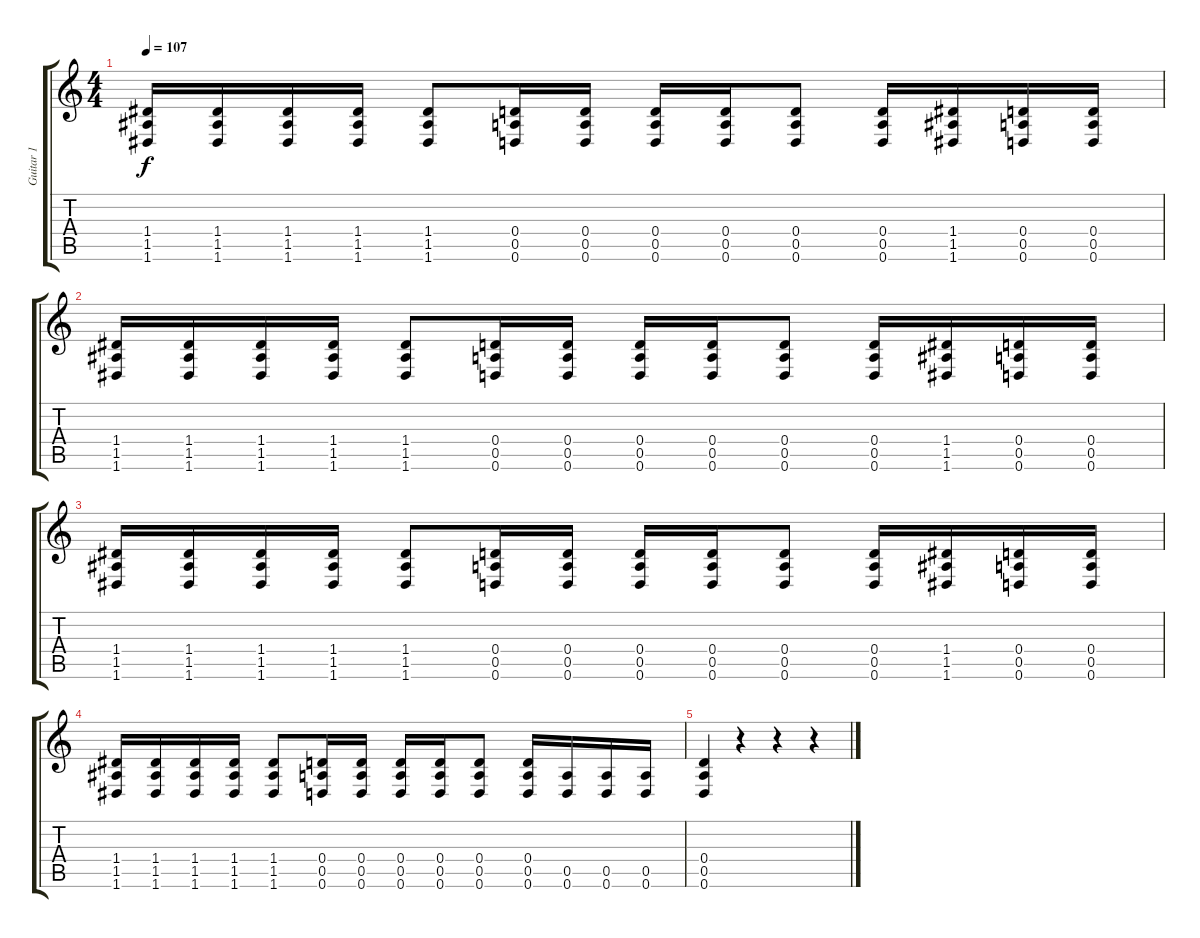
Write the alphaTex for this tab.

\track ("Guitar 1" "Guitar 1") {instrument overdrivenguitar}
\staff {score tabs}
\tuning (E4 B3 G3 D3 A2 D2) {hide}
\ts (4 4)
\tempo 107
\clef g2
\ks c
(1.4 1.5 1.6).16{dy f} (1.4 1.5 1.6).16 (1.4 1.5 1.6).16 (1.4 1.5 1.6).16 (1.4 1.5 1.6).8 (0.4 0.5 0.6).16 (0.4 0.5 0.6).16 (0.4 0.5 0.6).16 (0.4 0.5 0.6).16 (0.4 0.5 0.6).8 (0.4 0.5 0.6).16 (1.4 1.5 1.6).16 (0.4 0.5 0.6).16 (0.4 0.5 0.6).16 |
(1.4 1.5 1.6).16 (1.4 1.5 1.6).16 (1.4 1.5 1.6).16 (1.4 1.5 1.6).16 (1.4 1.5 1.6).8 (0.4 0.5 0.6).16 (0.4 0.5 0.6).16 (0.4 0.5 0.6).16 (0.4 0.5 0.6).16 (0.4 0.5 0.6).8 (0.4 0.5 0.6).16 (1.4 1.5 1.6).16 (0.4 0.5 0.6).16 (0.4 0.5 0.6).16 |
(1.4 1.5 1.6).16 (1.4 1.5 1.6).16 (1.4 1.5 1.6).16 (1.4 1.5 1.6).16 (1.4 1.5 1.6).8 (0.4 0.5 0.6).16 (0.4 0.5 0.6).16 (0.4 0.5 0.6).16 (0.4 0.5 0.6).16 (0.4 0.5 0.6).8 (0.4 0.5 0.6).16 (1.4 1.5 1.6).16 (0.4 0.5 0.6).16 (0.4 0.5 0.6).16 |
(1.4 1.5 1.6).16 (1.4 1.5 1.6).16 (1.4 1.5 1.6).16 (1.4 1.5 1.6).16 (1.4 1.5 1.6).8 (0.4 0.5 0.6).16 (0.4 0.5 0.6).16 (0.4 0.5 0.6).16 (0.4 0.5 0.6).16 (0.4 0.5 0.6).8 (0.4 0.5 0.6).16 (0.5 0.6).16 (0.5 0.6).16 (0.5 0.6).16 |
(0.4 0.5 0.6).4 r.4 r.4 r.4
